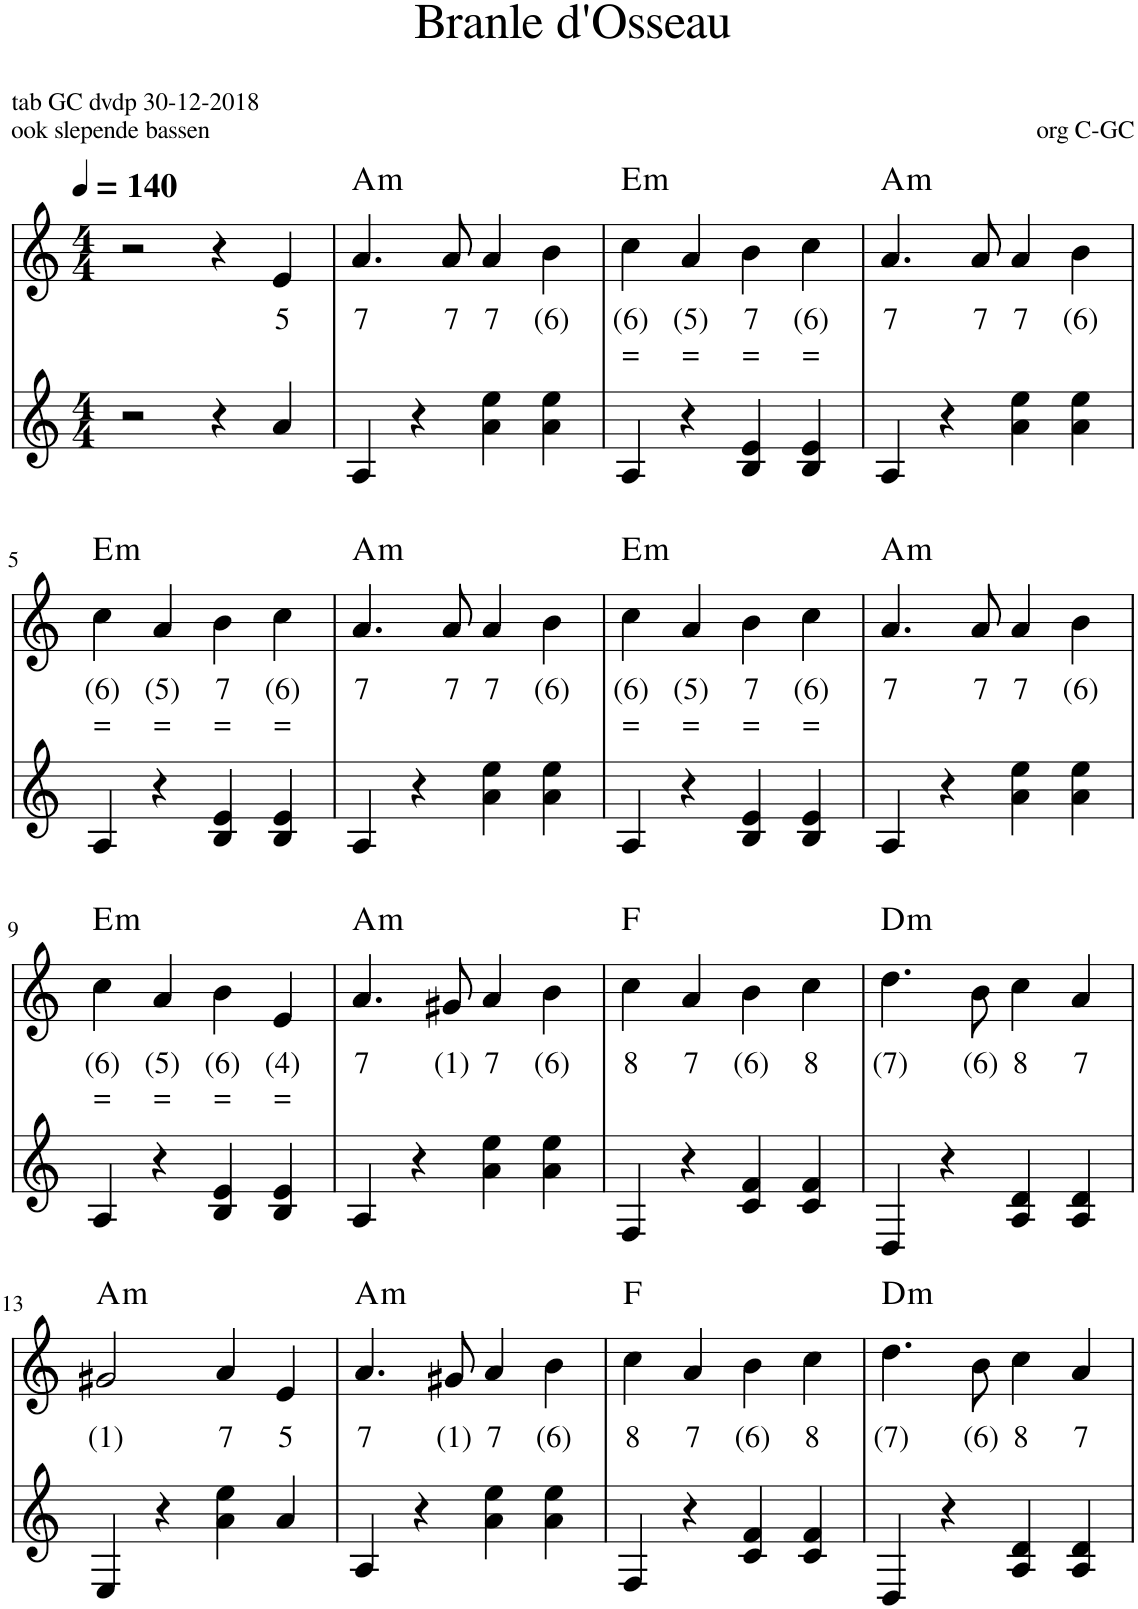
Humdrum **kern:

**kern	**kern	**text	**text	**harte
*part1	*part1	*part1	*part1	*part1
*staff2	*staff1	*staff1	*staff1	*
*I"Accordeon, Accordion	*	*	*	*
*I'Acc.	*	*	*	*
*clefG2	*clefG2	*	*	*
*k[]	*k[]	*	*	*
*M4/4	*M4/4	*	*	*
*MM140	*MM140	*	*	*
=1	=1	=1	=1	=1
2r	2r	.	.	.
4r	4r	.	.	.
!	!	!LO:LY:b	!	!
4a/	4e/	5	.	.
=2	=2	=2	=2	=2
!	!	!LO:LY:b	!	!LO:H:kt=m
4A/	4.a/	7	.	A:min
4r	.	.	.	.
!	!	!LO:LY:b	!	!
.	8a/	7	.	.
!	!	!LO:LY:b	!	!
4a\ 4ee\	4a/	7	.	.
!	!	!LO:LY:b	!	!
4a\ 4ee\	4b\	(6)	.	.
=3	=3	=3	=3	=3
!	!	!LO:LY:b	!LO:LY:b	!LO:H:kt=m
4A/	4cc\	(6)	=	E:min
!	!	!LO:LY:b	!LO:LY:b	!
4r	4a/	(5)	=	.
!	!	!LO:LY:b	!LO:LY:b	!
4B/ 4e/	4b\	7	=	.
!	!	!LO:LY:b	!LO:LY:b	!
4B/ 4e/	4cc\	(6)	=	.
=4	=4	=4	=4	=4
!	!	!LO:LY:b	!	!LO:H:kt=m
4A/	4.a/	7	.	A:min
4r	.	.	.	.
!	!	!LO:LY:b	!	!
.	8a/	7	.	.
!	!	!LO:LY:b	!	!
4a\ 4ee\	4a/	7	.	.
!	!	!LO:LY:b	!	!
4a\ 4ee\	4b\	(6)	.	.
!!LO:LB:g=z
=5	=5	=5	=5	=5
!	!	!LO:LY:b	!LO:LY:b	!LO:H:kt=m
4A/	4cc\	(6)	=	E:min
!	!	!LO:LY:b	!LO:LY:b	!
4r	4a/	(5)	=	.
!	!	!LO:LY:b	!LO:LY:b	!
4B/ 4e/	4b\	7	=	.
!	!	!LO:LY:b	!LO:LY:b	!
4B/ 4e/	4cc\	(6)	=	.
=6	=6	=6	=6	=6
!	!	!LO:LY:b	!	!LO:H:kt=m
4A/	4.a/	7	.	A:min
4r	.	.	.	.
!	!	!LO:LY:b	!	!
.	8a/	7	.	.
!	!	!LO:LY:b	!	!
4a\ 4ee\	4a/	7	.	.
!	!	!LO:LY:b	!	!
4a\ 4ee\	4b\	(6)	.	.
=7	=7	=7	=7	=7
!	!	!LO:LY:b	!LO:LY:b	!LO:H:kt=m
4A/	4cc\	(6)	=	E:min
!	!	!LO:LY:b	!LO:LY:b	!
4r	4a/	(5)	=	.
!	!	!LO:LY:b	!LO:LY:b	!
4B/ 4e/	4b\	7	=	.
!	!	!LO:LY:b	!LO:LY:b	!
4B/ 4e/	4cc\	(6)	=	.
=8	=8	=8	=8	=8
!	!	!LO:LY:b	!	!LO:H:kt=m
4A/	4.a/	7	.	A:min
4r	.	.	.	.
!	!	!LO:LY:b	!	!
.	8a/	7	.	.
!	!	!LO:LY:b	!	!
4a\ 4ee\	4a/	7	.	.
!	!	!LO:LY:b	!	!
4a\ 4ee\	4b\	(6)	.	.
!!LO:LB:g=z
=9	=9	=9	=9	=9
!	!	!LO:LY:b	!LO:LY:b	!LO:H:kt=m
4A/	4cc\	(6)	=	E:min
!	!	!LO:LY:b	!LO:LY:b	!
4r	4a/	(5)	=	.
!	!	!LO:LY:b	!LO:LY:b	!
4B/ 4e/	4b\	(6)	=	.
!	!	!LO:LY:b	!LO:LY:b	!
4B/ 4e/	4e/	(4)	=	.
=10	=10	=10	=10	=10
!	!	!LO:LY:b	!	!LO:H:kt=m
4A/	4.a/	7	.	A:min
4r	.	.	.	.
!	!	!LO:LY:b	!	!
.	8g#X/	(1)	.	.
!	!	!LO:LY:b	!	!
4a\ 4ee\	4a/	7	.	.
!	!	!LO:LY:b	!	!
4a\ 4ee\	4b\	(6)	.	.
=11	=11	=11	=11	=11
!	!	!LO:LY:b	!	!
4F/	4cc\	8	.	F:maj
!	!	!LO:LY:b	!	!
4r	4a/	7	.	.
!	!	!LO:LY:b	!	!
4c/ 4f/	4b\	(6)	.	.
!	!	!LO:LY:b	!	!
4c/ 4f/	4cc\	8	.	.
=12	=12	=12	=12	=12
!	!	!LO:LY:b	!	!LO:H:kt=m
4D/	4.dd\	(7)	.	D:min
4r	.	.	.	.
!	!	!LO:LY:b	!	!
.	8b\	(6)	.	.
!	!	!LO:LY:b	!	!
4A/ 4d/	4cc\	8	.	.
!	!	!LO:LY:b	!	!
4A/ 4d/	4a/	7	.	.
!!LO:LB:g=z
=13	=13	=13	=13	=13
!	!	!LO:LY:b	!	!LO:H:kt=m
4E/	2g#X/	(1)	.	A:min
4r	.	.	.	.
!	!	!LO:LY:b	!	!
4a\ 4ee\	4a/	7	.	.
!	!	!LO:LY:b	!	!
4a/	4e/	5	.	.
=14	=14	=14	=14	=14
!	!	!LO:LY:b	!	!LO:H:kt=m
4A/	4.a/	7	.	A:min
4r	.	.	.	.
!	!	!LO:LY:b	!	!
.	8g#X/	(1)	.	.
!	!	!LO:LY:b	!	!
4a\ 4ee\	4a/	7	.	.
!	!	!LO:LY:b	!	!
4a\ 4ee\	4b\	(6)	.	.
=15	=15	=15	=15	=15
!	!	!LO:LY:b	!	!
4F/	4cc\	8	.	F:maj
!	!	!LO:LY:b	!	!
4r	4a/	7	.	.
!	!	!LO:LY:b	!	!
4c/ 4f/	4b\	(6)	.	.
!	!	!LO:LY:b	!	!
4c/ 4f/	4cc\	8	.	.
=16	=16	=16	=16	=16
!	!	!LO:LY:b	!	!LO:H:kt=m
4D/	4.dd\	(7)	.	D:min
4r	.	.	.	.
!	!	!LO:LY:b	!	!
.	8b\	(6)	.	.
!	!	!LO:LY:b	!	!
4A/ 4d/	4cc\	8	.	.
!	!	!LO:LY:b	!	!
4A/ 4d/	4a/	7	.	.
=	=	=	=	=
*-	*-	*-	*-	*-
